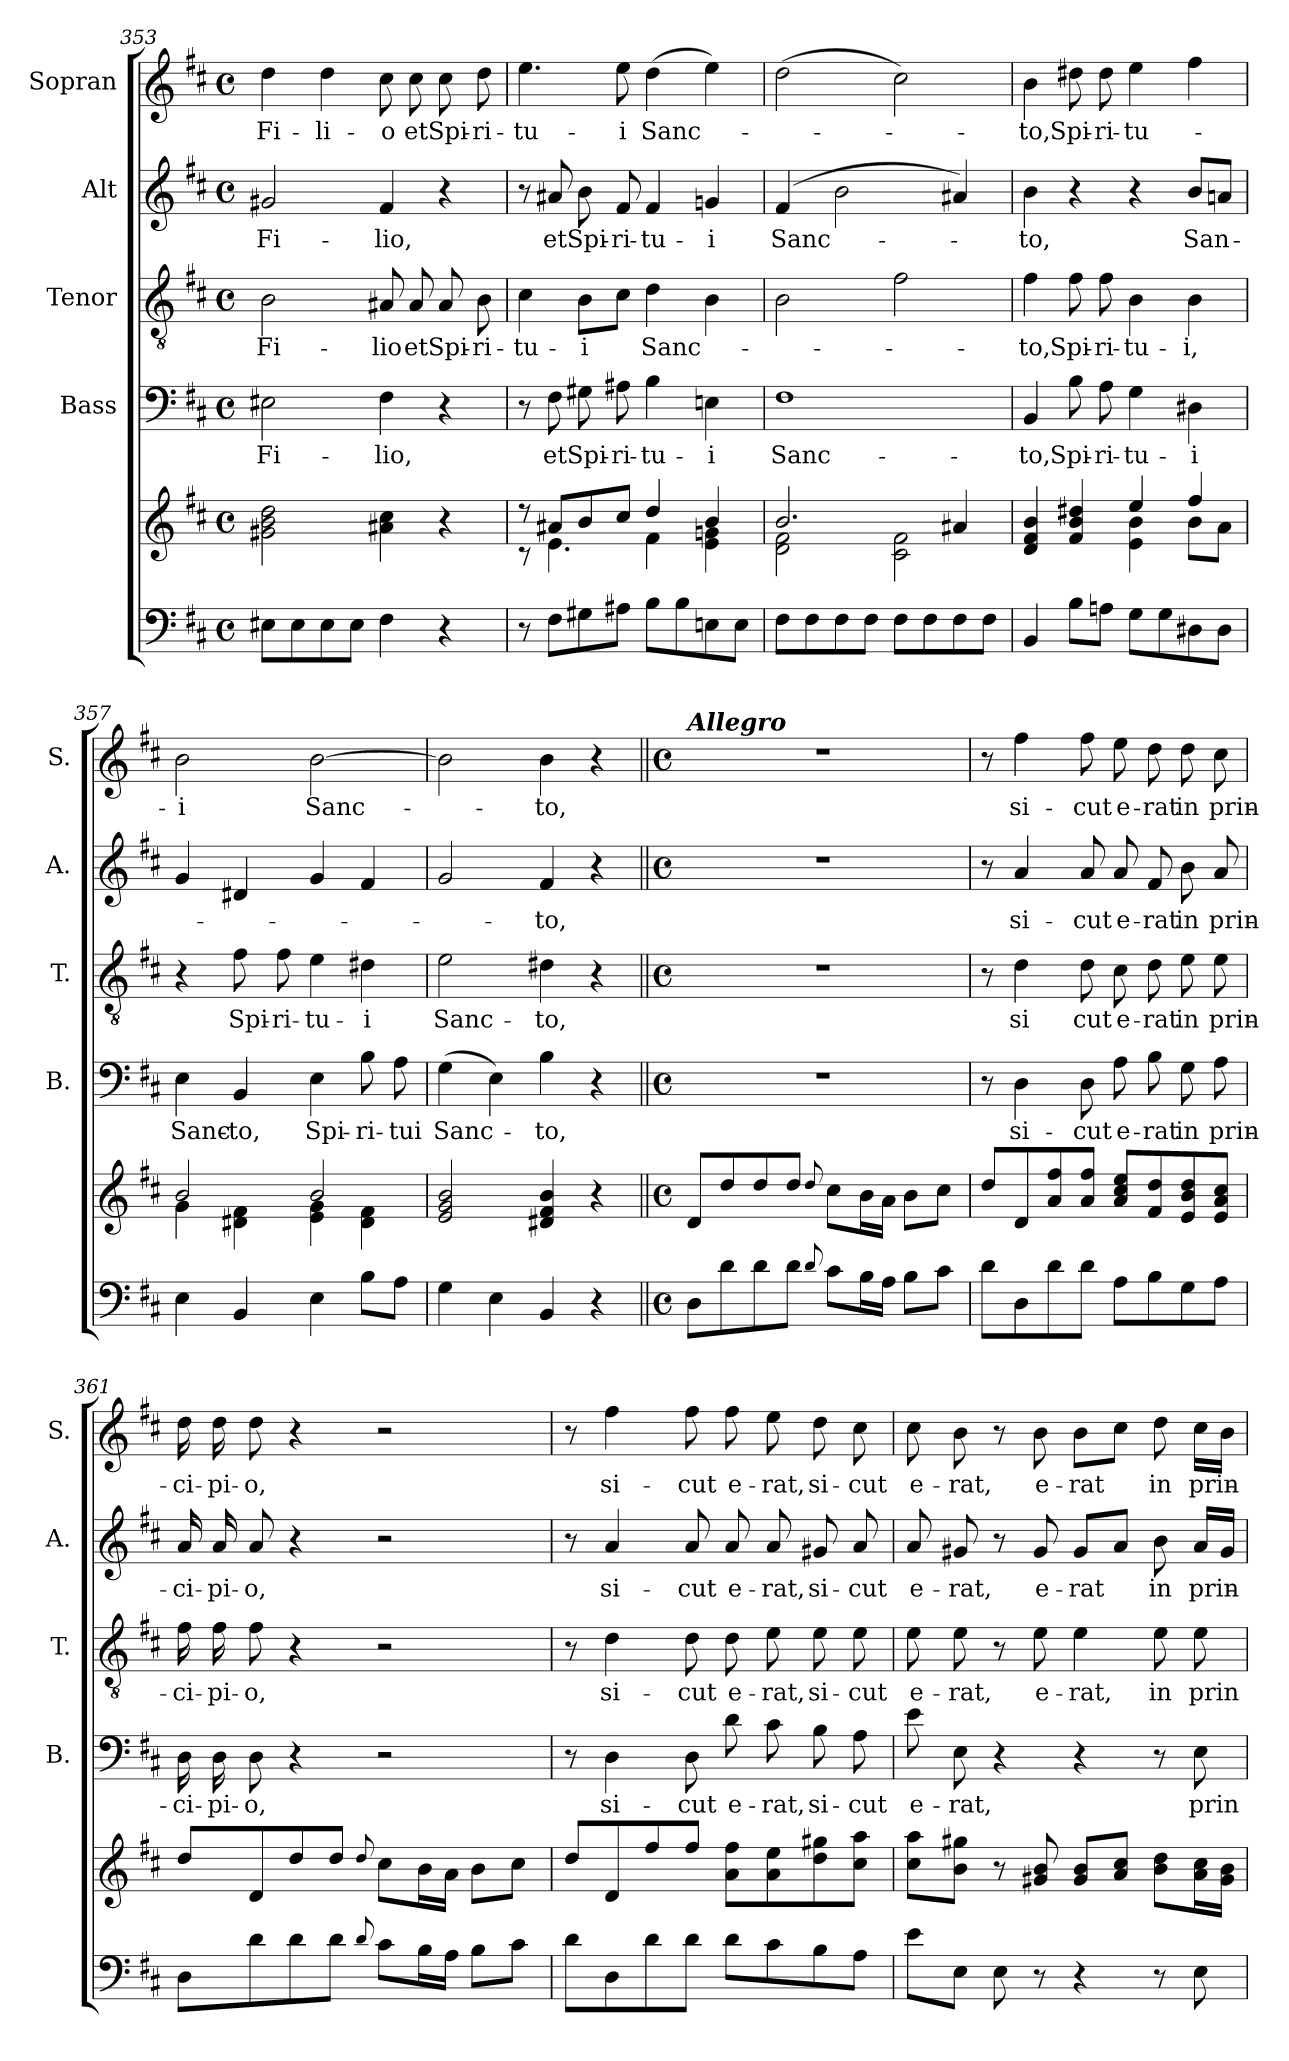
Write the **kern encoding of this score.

**kern	**kern	**kern	**text	**kern	**text	**kern	**text	**kern	**text
*part5	*part5	*part4	*part4	*part3	*part3	*part2	*part2	*part1	*part1
*staff6	*staff5	*staff4	*staff4	*staff3	*staff3	*staff2	*staff2	*staff1	*staff1
*	*	*I"Bass	*	*I"Tenor	*	*I"Alt	*	*I"Sopran	*
*	*	*I'B.	*	*I'T.	*	*I'A.	*	*I'S.	*
!!LO:LB:g=z
*clefF4	*clefG2	*clefF4	*	*clefGv2	*	*clefG2	*	*clefG2	*
*k[f#c#]	*k[f#c#]	*k[f#c#]	*	*k[f#c#]	*	*k[f#c#]	*	*k[f#c#]	*
*D:	*D:	*D:	*	*D:	*	*D:	*	*D:	*
*M4/4	*M4/4	*M4/4	*	*M4/4	*	*M4/4	*	*M4/4	*
*met(c)	*met(c)	*met(c)	*	*met(c)	*	*met(c)	*	*met(c)	*
=353	=353	=353	=353	=353	=353	=353	=353	=353	=353
!	!	!	!LO:LY:b	!	!LO:LY:b	!	!LO:LY:b	!	!LO:LY:b
8E#X\L	2g#X\ 2b\ 2dd\	2E#X\	Fi-	2B\	Fi-	2g#X/	Fi-	4dd\	Fi-
8E#\	.	.	.	.	.	.	.	.	.
!	!	!	!	!	!	!	!	!	!LO:LY:b
8E#\	.	.	.	.	.	.	.	4dd\	-li-
8E#\J	.	.	.	.	.	.	.	.	.
!	!	!	!LO:LY:b	!	!LO:LY:b	!	!LO:LY:b	!	!LO:LY:b
4F#\	4a#X\ 4cc#\	4F#\	-lio,	8A#X/	-lio	4f#/	-lio,	8cc#\	-o
!	!	!	!	!	!LO:LY:b	!	!	!	!LO:LY:b
.	.	.	.	8A#/	et	.	.	8cc#\	et
!	!	!	!	!	!LO:LY:b	!	!	!	!LO:LY:b
4r	4r	4r	.	8A#/	Spi-	4r	.	8cc#\	Spi-
!	!	!	!	!	!LO:LY:b	!	!	!	!LO:LY:b
.	.	.	.	8B\	-ri-	.	.	8dd\	-ri-
=354	=354	=354	=354	=354	=354	=354	=354	=354	=354
*	*^	*	*	*	*	*	*	*	*
!	!	!	!	!	!	!LO:LY:b	!	!	!	!LO:LY:b
8r	8r	8r	8r	.	4c#\	-tu-	8r	.	4.ee\	-tu-
!	!	!	!	!LO:LY:b	!	!	!	!LO:LY:b	!	!
8F#\L	8a#X/L	4.e\	8F#\	et	.	.	8a#X/	et	.	.
!	!	!	!	!LO:LY:b	!	!LO:LY:b	!	!LO:LY:b	!	!
8G#X\	8b/	.	8G#X\	Spi-	8B\L	-i	8b\	Spi-	.	.
!	!	!	!	!LO:LY:b	!	!	!	!LO:LY:b	!	!LO:LY:b
8A#X\J	8cc#/J	.	8A#X\	-ri-	8c#\J	.	8f#/	-ri-	8ee\	-i
!	!	!	!	!LO:LY:b	!	!LO:LY:b	!	!LO:LY:b	!	!LO:LY:b
8B\L	4dd/	4f#\	4B\	-tu-	4d\	Sanc-	4f#/	-tu-	(>4dd\	Sanc-
8B\	.	.	.	.	.	.	.	.	.	.
!	!	!	!	!LO:LY:b	!	!	!	!LO:LY:b	!	!
8En\	4b/	4e\ 4gn\	4En\	-i	4B\	.	4gn/	-i	4ee\)	.
8E\J	.	.	.	.	.	.	.	.	.	.
=355	=355	=355	=355	=355	=355	=355	=355	=355	=355	=355
!	!	!	!	!LO:LY:b	!	!	!	!LO:LY:b	!	!
8F#\L	2.b/	2d\ 2f#\	1F#	Sanc-	2B\	.	(4f#/	Sanc-	(>2dd\	.
8F#\	.	.	.	.	.	.	.	.	.	.
8F#\	.	.	.	.	.	.	2b\	.	.	.
8F#\J	.	.	.	.	.	.	.	.	.	.
8F#\L	.	2c#\ 2f#\	.	.	2f#\	.	.	.	2cc#\)	.
8F#\	.	.	.	.	.	.	.	.	.	.
8F#\	4a#X/	.	.	.	.	.	4a#X/)	.	.	.
8F#\J	.	.	.	.	.	.	.	.	.	.
=356	=356	=356	=356	=356	=356	=356	=356	=356	=356	=356
!	!	!	!	!LO:LY:b	!	!LO:LY:b	!	!LO:LY:b	!	!LO:LY:b
4BB/	4d/ 4f#/ 4b/	2ryy	4BB/	-to,	4f#\	-to,	4b\	-to,	4b\	-to,
!	!	!	!	!LO:LY:b	!	!LO:LY:b	!	!	!	!LO:LY:b
8B\L	4f#/ 4b/ 4dd#X/	.	8B\	Spi-	8f#\	Spi-	4r	.	8dd#X\	Spi-
!	!	!	!	!LO:LY:b	!	!LO:LY:b	!	!	!	!LO:LY:b
8An\J	.	.	8A\	-ri-	8f#\	-ri-	.	.	8dd#\	-ri-
!	!	!	!	!LO:LY:b	!	!LO:LY:b	!	!	!	!LO:LY:b
8G\L	4ee/	4e\ 4b\	4G\	-tu-	4B\	-tu-	4r	.	4ee\	-tu-
8G\	.	.	.	.	.	.	.	.	.	.
!	!	!	!	!LO:LY:b	!	!LO:LY:b	!	!LO:LY:b	!	!
8D#X\	4ff#/	8b\L	4D#X\	-i	4B\	-i,	8b/L	San-	4ff#\	.
8D#\J	.	8a\J	.	.	.	.	8an/J	.	.	.
!!LO:PB:g=z
=357	=357	=357	=357	=357	=357	=357	=357	=357	=357	=357
!	!	!	!	!LO:LY:b	!	!	!	!	!	!LO:LY:b
4E\	2b/	4g\	4E\	Sanc-	4r	.	4g/	.	2b\	-i
!	!	!	!	!LO:LY:b	!	!LO:LY:b	!	!	!	!
4BB/	.	4d#X\ 4f#\	4BB/	-to,	8f#\	Spi-	4d#X/	.	.	.
!	!	!	!	!	!	!LO:LY:b	!	!	!	!
.	.	.	.	.	8f#\	-ri-	.	.	.	.
!	!	!	!	!LO:LY:b	!	!LO:LY:b	!	!	!	!LO:LY:b
4E\	2b/	4e\ 4g\	4E\	Spi-	4e\	-tu-	4g/	.	[2b\	Sanc-
!	!	!	!	!LO:LY:b	!	!LO:LY:b	!	!	!	!
8B\L	.	4d#\ 4f#\	8B\	-ri-	4d#X\	-i	4f#/	.	.	.
!	!	!	!	!LO:LY:b	!	!	!	!	!	!
8A\J	.	.	8A\	-tui	.	.	.	.	.	.
*	*v	*v	*	*	*	*	*	*	*	*
=358	=358	=358	=358	=358	=358	=358	=358	=358	=358
!	!	!	!LO:LY:b	!	!LO:LY:b	!	!	!	!
4G\	2e/ 2g/ 2b/	(>4G\	Sanc-	2e\	Sanc-	2g/	.	2b\]	.
4E\	.	4E\)	.	.	.	.	.	.	.
!	!	!	!LO:LY:b	!	!LO:LY:b	!	!LO:LY:b	!	!LO:LY:b
4BB/	4d#X/ 4f#/ 4b/	4B\	-to,	4d#X\	-to,	4f#/	-to,	4b\	-to,
4r	4r	4r	.	4r	.	4r	.	4r	.
=359||	=359||	=359||	=359||	=359||	=359||	=359||	=359||	=359||	=359||
*M4/4	*M4/4	*M4/4	*	*M4/4	*	*M4/4	*	*M4/4	*
*met(c)	*met(c)	*met(c)	*	*met(c)	*	*met(c)	*	*met(c)	*
!	!	!	!	!	!	!	!	!LO:TX:a:Bi:t=Allegro	!
8D\L	8d/L	1r	.	1r	.	1r	.	1r	.
8d\	8dd/	.	.	.	.	.	.	.	.
8d\	8dd/	.	.	.	.	.	.	.	.
8d\J	8dd/J	.	.	.	.	.	.	.	.
8qqd/	8qqdd/	.	.	.	.	.	.	.	.
8c#\L	8cc#\L	.	.	.	.	.	.	.	.
16B\L	16b\L	.	.	.	.	.	.	.	.
16A\JJ	16a\JJ	.	.	.	.	.	.	.	.
8B\L	8b\L	.	.	.	.	.	.	.	.
8c#\J	8cc#\J	.	.	.	.	.	.	.	.
=360	=360	=360	=360	=360	=360	=360	=360	=360	=360
8d\L	8dd/L	8r	.	8r	.	8r	.	8r	.
!	!	!	!LO:LY:b	!	!LO:LY:b	!	!LO:LY:b	!	!LO:LY:b
8D\	8d/	4D\	si-	4d\	si	4a/	si-	4ff#\	si-
8d\	8a/ 8ff#/	.	.	.	.	.	.	.	.
!	!	!	!LO:LY:b	!	!LO:LY:b	!	!LO:LY:b	!	!LO:LY:b
8d\J	8a/ 8ff#/J	8D\	-cut	8d\	cut	8a/	-cut	8ff#\	-cut
!	!	!	!LO:LY:b	!	!LO:LY:b	!	!LO:LY:b	!	!LO:LY:b
8A\L	8a/ 8cc#/ 8ee/L	8A\	e-	8c#\	e-	8a/	e-	8ee\	e-
!	!	!	!LO:LY:b	!	!LO:LY:b	!	!LO:LY:b	!	!LO:LY:b
8B\	8f#/ 8dd/	8B\	-rat	8d\	-rat	8f#/	-rat	8dd\	-rat
!	!	!	!LO:LY:b	!	!LO:LY:b	!	!LO:LY:b	!	!LO:LY:b
8G\	8e/ 8b/ 8dd/	8G\	in	8e\	in	8b\	in	8dd\	in
!	!	!	!LO:LY:b	!	!LO:LY:b	!	!LO:LY:b	!	!LO:LY:b
8A\J	8e/ 8a/ 8cc#/J	8A\	prin-	8e\	prin-	8a/	prin-	8cc#\	prin-
!!LO:LB:g=z
=361	=361	=361	=361	=361	=361	=361	=361	=361	=361
!	!	!	!LO:LY:b	!	!LO:LY:b	!	!LO:LY:b	!	!LO:LY:b
8D\L	8dd/L	16D\	-ci-	16f#\	-ci-	16a/	-ci-	16dd\	-ci-
!	!	!	!LO:LY:b	!	!LO:LY:b	!	!LO:LY:b	!	!LO:LY:b
.	.	16D\	-pi-	16f#\	-pi-	16a/	-pi-	16dd\	-pi-
!	!	!	!LO:LY:b	!	!LO:LY:b	!	!LO:LY:b	!	!LO:LY:b
8d\	8d/	8D\	-o,	8f#\	-o,	8a/	-o,	8dd\	-o,
8d\	8dd/	4r	.	4r	.	4r	.	4r	.
8d\J	8dd/J	.	.	.	.	.	.	.	.
8qqd/	8qqdd/	.	.	.	.	.	.	.	.
8c#\L	8cc#\L	2r	.	2r	.	2r	.	2r	.
16B\L	16b\L	.	.	.	.	.	.	.	.
16A\JJ	16a\JJ	.	.	.	.	.	.	.	.
8B\L	8b\L	.	.	.	.	.	.	.	.
8c#\J	8cc#\J	.	.	.	.	.	.	.	.
=362	=362	=362	=362	=362	=362	=362	=362	=362	=362
8d\L	8dd/L	8r	.	8r	.	8r	.	8r	.
!	!	!	!LO:LY:b	!	!LO:LY:b	!	!LO:LY:b	!	!LO:LY:b
8D\	8d/	4D\	si-	4d\	si-	4a/	si-	4ff#\	si-
8d\	8ff#/	.	.	.	.	.	.	.	.
!	!	!	!LO:LY:b	!	!LO:LY:b	!	!LO:LY:b	!	!LO:LY:b
8d\J	8ff#/J	8D\	-cut	8d\	-cut	8a/	-cut	8ff#\	-cut
!	!	!	!LO:LY:b	!	!LO:LY:b	!	!LO:LY:b	!	!LO:LY:b
8d\L	8a\ 8ff#\L	8d\	e-	8d\	e-	8a/	e-	8ff#\	e-
!	!	!	!LO:LY:b	!	!LO:LY:b	!	!LO:LY:b	!	!LO:LY:b
8c#\	8a\ 8ee\	8c#\	-rat,	8e\	-rat,	8a/	-rat,	8ee\	-rat,
!	!	!	!LO:LY:b	!	!LO:LY:b	!	!LO:LY:b	!	!LO:LY:b
8B\	8dd\ 8gg#X\	8B\	si-	8e\	si-	8g#X/	si-	8dd\	si-
!	!	!	!LO:LY:b	!	!LO:LY:b	!	!LO:LY:b	!	!LO:LY:b
8A\J	8cc#\ 8aa\J	8A\	-cut	8e\	-cut	8a/	-cut	8cc#\	-cut
=363	=363	=363	=363	=363	=363	=363	=363	=363	=363
!	!	!	!LO:LY:b	!	!LO:LY:b	!	!LO:LY:b	!	!LO:LY:b
8e\L	8cc#\ 8aa\L	8e\	e-	8e\	e-	8a/	e-	8cc#\	e-
!	!	!	!LO:LY:b	!	!LO:LY:b	!	!LO:LY:b	!	!LO:LY:b
8E\J	8b\ 8gg#X\J	8E\	-rat,	8e\	-rat,	8g#X/	-rat,	8b\	-rat,
8E\	8r	4r	.	8r	.	8r	.	8r	.
!	!	!	!	!	!LO:LY:b	!	!LO:LY:b	!	!LO:LY:b
8r	8g#X/ 8b/	.	.	8e\	e-	8g#/	e-	8b\	e-
!	!	!	!	!	!LO:LY:b	!	!LO:LY:b	!	!LO:LY:b
4r	8g#/ 8b/L	4r	.	4e\	-rat,	8g#/L	-rat	8b\L	-rat
.	8a/ 8cc#/J	.	.	.	.	8a/J	.	8cc#\J	.
!	!	!	!	!	!LO:LY:b	!	!LO:LY:b	!	!LO:LY:b
8r	8b\ 8dd\L	8r	.	8e\	in	8b\	in	8dd\	in
!	!	!	!LO:LY:b	!	!LO:LY:b	!	!LO:LY:b	!	!LO:LY:b
8E\	16a\ 16cc#\L	8E\	prin-	8e\	prin-	16a/LL	prin-	16cc#\LL	prin-
.	16g#\ 16b\JJ	.	.	.	.	16g#/JJ	.	16b\JJ	.
=	=	=	=	=	=	=	=	=	=
*-	*-	*-	*-	*-	*-	*-	*-	*-	*-
